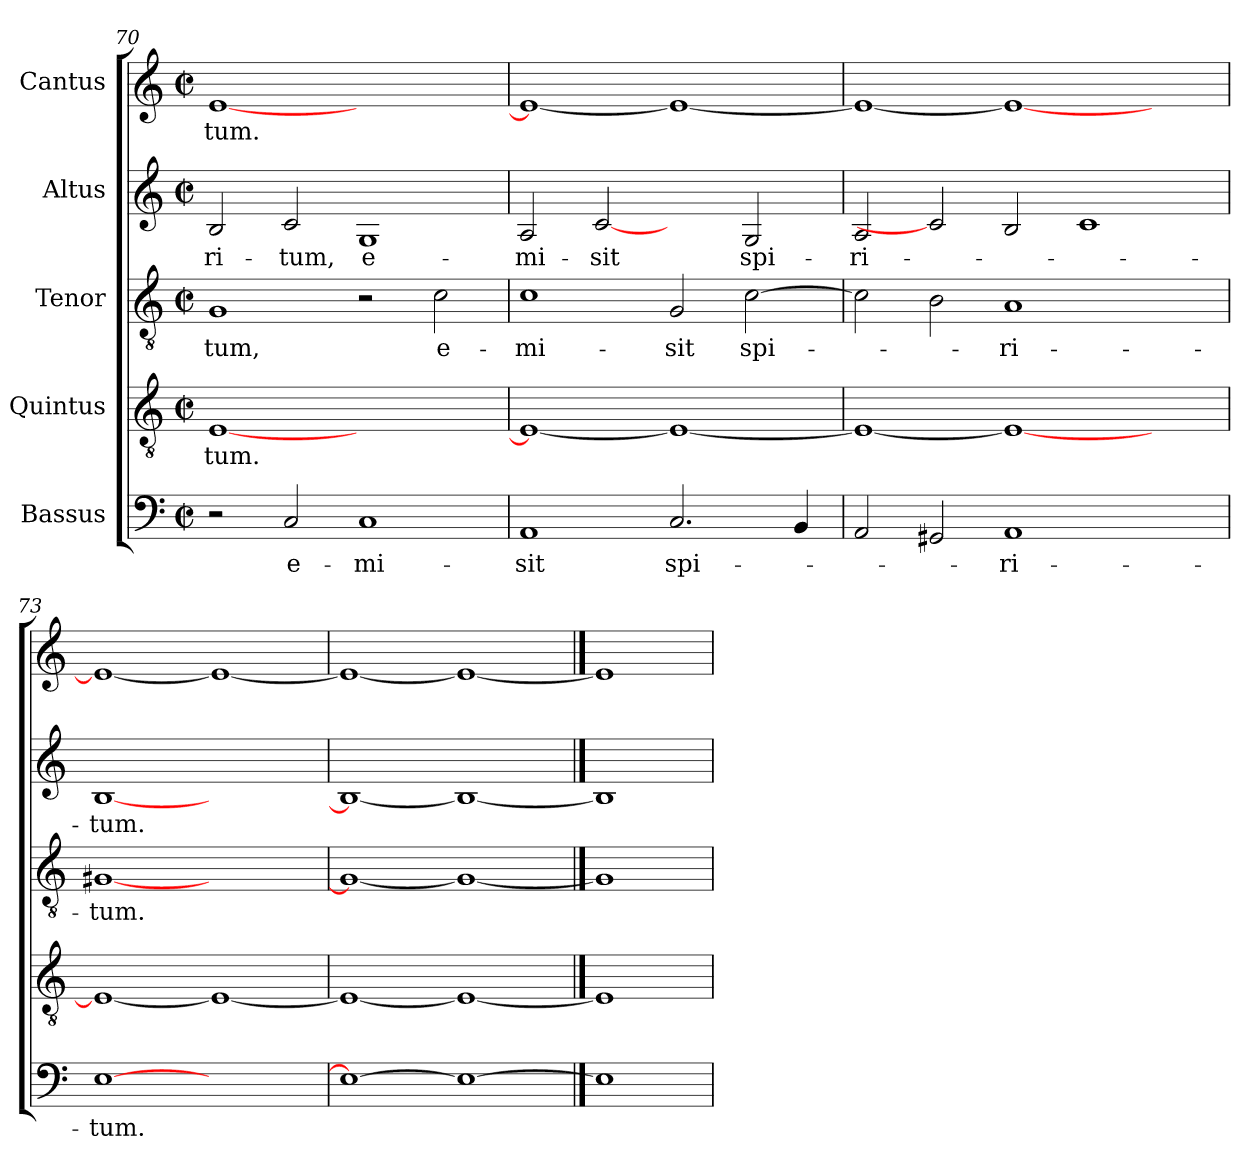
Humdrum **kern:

**kern	**text	**kern	**text	**kern	**text	**kern	**text	**kern	**text
*part5	*part5	*part4	*part4	*part3	*part3	*part2	*part2	*part1	*part1
*staff5	*staff5	*staff4	*staff4	*staff3	*staff3	*staff2	*staff2	*staff1	*staff1
*I"Bassus	*	*I"Quintus	*	*I"Tenor	*	*I"Altus	*	*I"Cantus	*
*clefF4	*	*clefGv2	*	*clefGv2	*	*clefG2	*	*clefG2	*
*k[]	*	*k[]	*	*k[]	*	*k[]	*	*k[]	*
*C:	*	*C:	*	*C:	*	*C:	*	*C:	*
*M2/2	*	*M2/2	*	*M2/2	*	*M2/2	*	*M2/2	*
*met(c|)	*	*met(c|)	*	*met(c|)	*	*met(c|)	*	*met(c|)	*
=70	=70	=70	=70	=70	=70	=70	=70	=70	=70
!	!	!	!LO:LY:b	!	!LO:LY:b	!	!LO:LY:b	!	!LO:LY:b
2r	.	[1E	-tum.	1G	-tum,	2B/	-ri-	[1e	-tum.
!	!LO:LY:b	!	!	!	!	!	!LO:LY:b	!	!
2C/	e-	.	.	.	.	2c/	-tum,	.	.
!	!LO:LY:b	!	!	!	!	!	!LO:LY:b	!	!
1C	-mi-	1ryy	.	2r	.	1G	e-	1ryy	.
!	!	!	!	!	!LO:LY:b	!	!	!	!
.	.	.	.	2c\	e-	.	.	.	.
=71	=71	=71	=71	=71	=71	=71	=71	=71	=71
!	!LO:LY:b	!	!	!	!LO:LY:b	!	!LO:LY:b	!	!
1AA	-sit	1E_	.	1c	-mi-	2A/	-mi-	1e_	.
!	!	!	!	!	!	!	!LO:LY:b	!	!
.	.	.	.	.	.	[2c	-sit	.	.
!	!LO:LY:b	!	!	!	!LO:LY:b	!	!	!	!
2.C/	spi-	1E_	.	2G/	-sit	2ryy	.	1e_	.
!	!	!	!	!	!LO:LY:b	!	!LO:LY:b	!	!
.	.	.	.	[2c\	spi-	2G/	spi-	.	.
4BB/	.	.	.	.	.	.	.	.	.
=72	=72	=72	=72	=72	=72	=72	=72	=72	=72
!	!	!	!	!	!	!	!LO:LY:b	!	!
2AA/	.	1E_	.	2c\]	.	2A/	-ri-	1e_	.
2GG#X/	.	.	.	2B\	.	2c]	.	.	.
!	!LO:LY:b	!	!	!	!LO:LY:b	!	!	!	!
1AA	-ri-	1E_	.	1A	-ri-	2B/	.	1e_	.
.	.	.	.	.	.	1c	.	.	.
2ryy	.	2ryy	.	2ryy	.	.	.	2ryy	.
=73	=73	=73	=73	=73	=73	=73	=73	=73	=73
!	!LO:LY:b	!	!	!	!LO:LY:b	!	!LO:LY:b	!	!
[1E	-tum.	1E_	.	[1G#X	-tum.	[1B	-tum.	1e_	.
1ryy	.	1E_	.	1ryy	.	1ryy	.	1e_	.
=74	=74	=74	=74	=74	=74	=74	=74	=74	=74
1E_	.	1E_	.	1G#_	.	1B_	.	1e_	.
1E_	.	1E_	.	1G#_	.	1B_	.	1e_	.
==75	==75	==75	==75	==75	==75	==75	==75	==75	==75
1E]	.	1E]	.	1G#]	.	1B]	.	1e]	.
=	=	=	=	=	=	=	=	=	=
*-	*-	*-	*-	*-	*-	*-	*-	*-	*-
